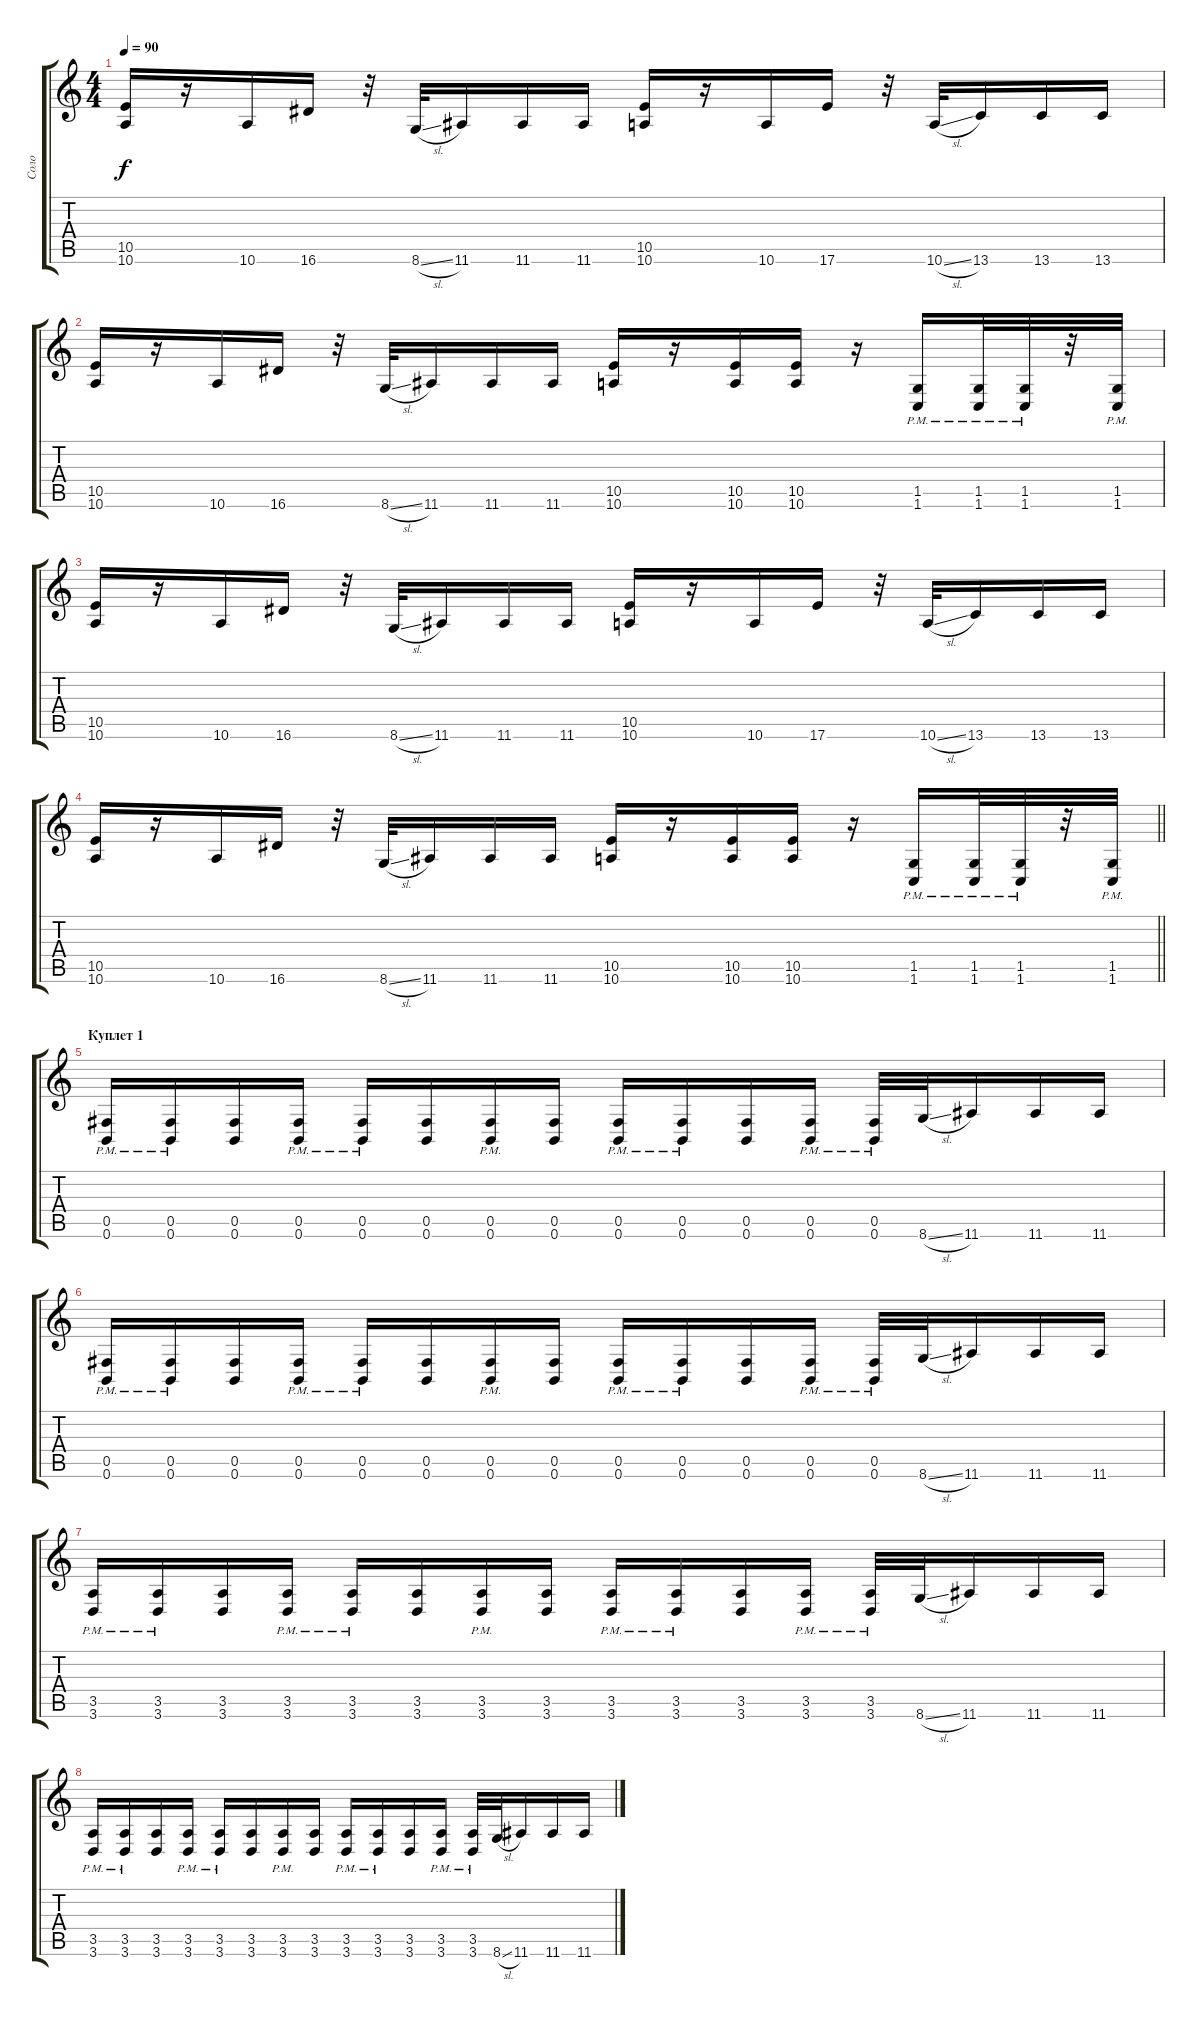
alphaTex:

\track ("Соло" "Соло") {instrument electricguitarclean}
\staff {score tabs}
\tuning (Db4 Ab3 E3 B2 Gb2 B1) {hide}
\ts (4 4)
\tempo 90
\clef g2
\ks c
(10.5 10.6).16{dy f} r.16 10.6.16 16.6.16 r.32 8.6{sl}.32 11.6.16 11.6.16 11.6.16 (10.5 10.6).16 r.16 10.6.16 17.6.16 r.32 10.6{sl}.32 13.6.16 13.6.16 13.6.16 |
(10.5 10.6).16 r.16 10.6.16 16.6.16 r.32 8.6{sl}.32 11.6.16 11.6.16 11.6.16 (10.5 10.6).16 r.16 (10.5 10.6).16 (10.5 10.6).16 r.16 (1.5{pm} 1.6{pm}).16 (1.5{pm} 1.6{pm}).32 (1.5{pm} 1.6{pm}).32 r.32 (1.5{pm} 1.6{pm}).32 |
(10.5 10.6).16 r.16 10.6.16 16.6.16 r.32 8.6{sl}.32 11.6.16 11.6.16 11.6.16 (10.5 10.6).16 r.16 10.6.16 17.6.16 r.32 10.6{sl}.32 13.6.16 13.6.16 13.6.16 |
\barLineRight lightlight
(10.5 10.6).16 r.16 10.6.16 16.6.16 r.32 8.6{sl}.32 11.6.16 11.6.16 11.6.16 (10.5 10.6).16 r.16 (10.5 10.6).16 (10.5 10.6).16 r.16 (1.5{pm} 1.6{pm}).16 (1.5{pm} 1.6{pm}).32 (1.5{pm} 1.6{pm}).32 r.32 (1.5{pm} 1.6{pm}).32 |
\section ("" "Куплет 1")
(0.5{pm} 0.6{pm}).16 (0.5{pm} 0.6{pm}).16 (0.5 0.6).16 (0.5{pm} 0.6{pm}).16 (0.5{pm} 0.6{pm}).16 (0.5 0.6).16 (0.5{pm} 0.6{pm}).16 (0.5 0.6).16 (0.5{pm} 0.6{pm}).16 (0.5{pm} 0.6{pm}).16 (0.5 0.6).16 (0.5{pm} 0.6{pm}).16 (0.5{pm} 0.6{pm}).32 8.6{sl}.32 11.6.16 11.6.16 11.6.16 |
(0.5{pm} 0.6{pm}).16 (0.5{pm} 0.6{pm}).16 (0.5 0.6).16 (0.5{pm} 0.6{pm}).16 (0.5{pm} 0.6{pm}).16 (0.5 0.6).16 (0.5{pm} 0.6{pm}).16 (0.5 0.6).16 (0.5{pm} 0.6{pm}).16 (0.5{pm} 0.6{pm}).16 (0.5 0.6).16 (0.5{pm} 0.6{pm}).16 (0.5{pm} 0.6{pm}).32 8.6{sl}.32 11.6.16 11.6.16 11.6.16 |
(3.5{pm} 3.6{pm}).16 (3.5{pm} 3.6{pm}).16 (3.5 3.6).16 (3.5{pm} 3.6{pm}).16 (3.5{pm} 3.6{pm}).16 (3.5 3.6).16 (3.5{pm} 3.6{pm}).16 (3.5 3.6).16 (3.5{pm} 3.6{pm}).16 (3.5{pm} 3.6{pm}).16 (3.5 3.6).16 (3.5{pm} 3.6{pm}).16 (3.5{pm} 3.6{pm}).32 8.6{sl}.32 11.6.16 11.6.16 11.6.16 |
(3.5{pm} 3.6{pm}).16 (3.5{pm} 3.6{pm}).16 (3.5 3.6).16 (3.5{pm} 3.6{pm}).16 (3.5{pm} 3.6{pm}).16 (3.5 3.6).16 (3.5{pm} 3.6{pm}).16 (3.5 3.6).16 (3.5{pm} 3.6{pm}).16 (3.5{pm} 3.6{pm}).16 (3.5 3.6).16 (3.5{pm} 3.6{pm}).16 (3.5{pm} 3.6{pm}).32 8.6{sl}.32 11.6.16 11.6.16 11.6.16
